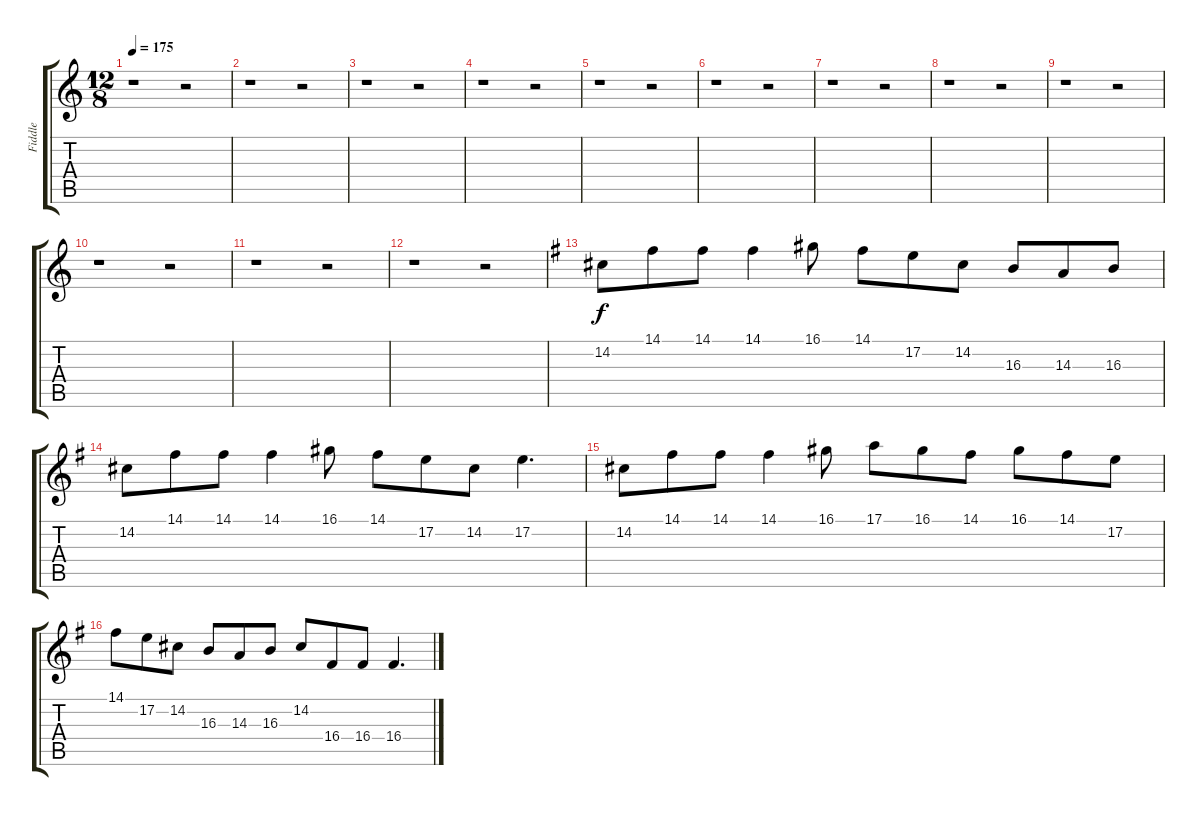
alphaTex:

\track ("Fiddle" "Fiddle") {instrument fiddle}
\staff {score tabs}
\tuning (E4 B3 G3 D3 A2 E2) {hide}
\ts (12 8)
\tempo 175
\clef g2
\ks c
r.1{dy f} r.2 |
r.1 r.2 |
r.1 r.2 |
r.1 r.2 |
r.1 r.2 |
r.1 r.2 |
r.1 r.2 |
r.1 r.2 |
r.1 r.2 |
r.1 r.2 |
r.1 r.2 |
r.1 r.2 |
\ks g
14.2.8 14.1.8 14.1.8 14.1.4 16.1.8 14.1.8 17.2.8 14.2.8 16.3.8 14.3.8 16.3.8 |
14.2.8 14.1.8 14.1.8 14.1.4 16.1.8 14.1.8 17.2.8 14.2.8 17.2.4{d} |
14.2.8 14.1.8 14.1.8 14.1.4 16.1.8 17.1.8 16.1.8 14.1.8 16.1.8 14.1.8 17.2.8 |
14.1.8 17.2.8 14.2.8 16.3.8 14.3.8 16.3.8 14.2.8 16.4.8 16.4.8 16.4.4{d}
